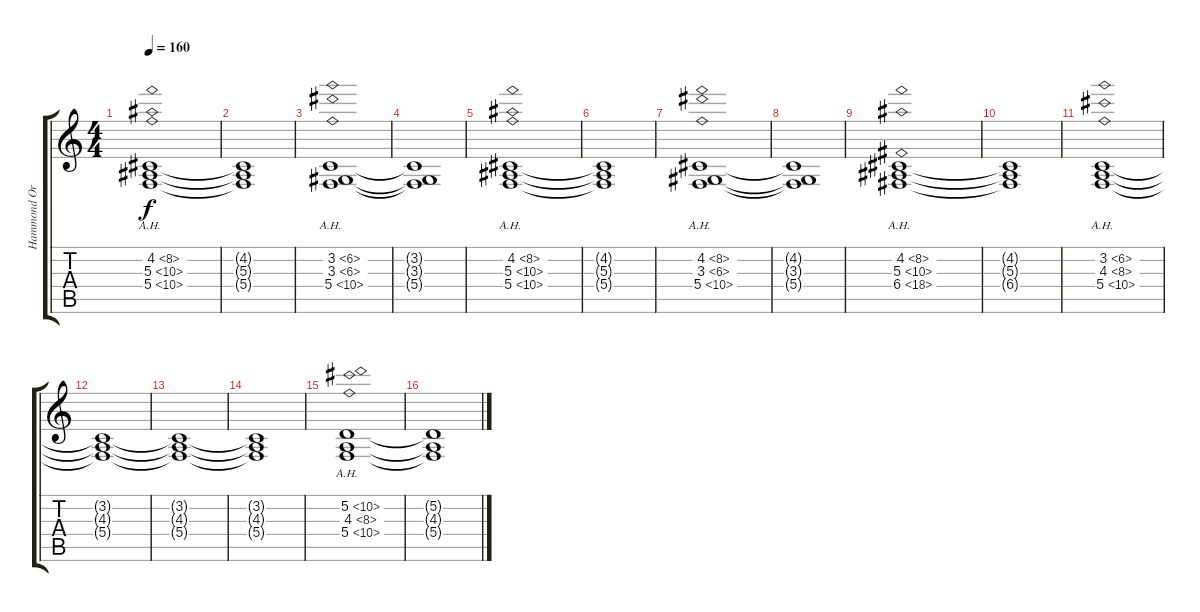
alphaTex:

\track ("Hammond Organ" "Hammond Or") {instrument drawbarorgan}
\staff {score tabs}
\tuning (D4 A3 F3 C3 G2 D2) {hide}
\ts (4 4)
\tempo 160
\clef g2
\ks c
(4.2{ah 4} 5.3{ah 5} 5.4{ah 5}).1{dy f} |
(4.2{t} 5.3{t} 5.4{t}).1 |
(3.2{ah 3} 3.3{ah 3} 5.4{ah 5}).1 |
(3.2{t} 3.3{t} 5.4{t}).1 |
(4.2{ah 4} 5.3{ah 5} 5.4{ah 5}).1 |
(4.2{t} 5.3{t} 5.4{t}).1 |
(4.2{ah 4} 3.3{ah 3} 5.4{ah 5}).1 |
(4.2{t} 3.3{t} 5.4{t}).1 |
(4.2{ah 4} 5.3{ah 5} 6.4{ah 12}).1 |
(4.2{t} 5.3{t} 6.4{t}).1 |
(3.2{ah 3} 4.3{ah 4} 5.4{ah 5}).1 |
(3.2{t} 4.3{t} 5.4{t}).1 |
(3.2{t} 4.3{t} 5.4{t}).1 |
(3.2{t} 4.3{t} 5.4{t}).1 |
(5.2{ah 5} 4.3{ah 4} 5.4{ah 5}).1 |
(5.2{t} 4.3{t} 5.4{t}).1
